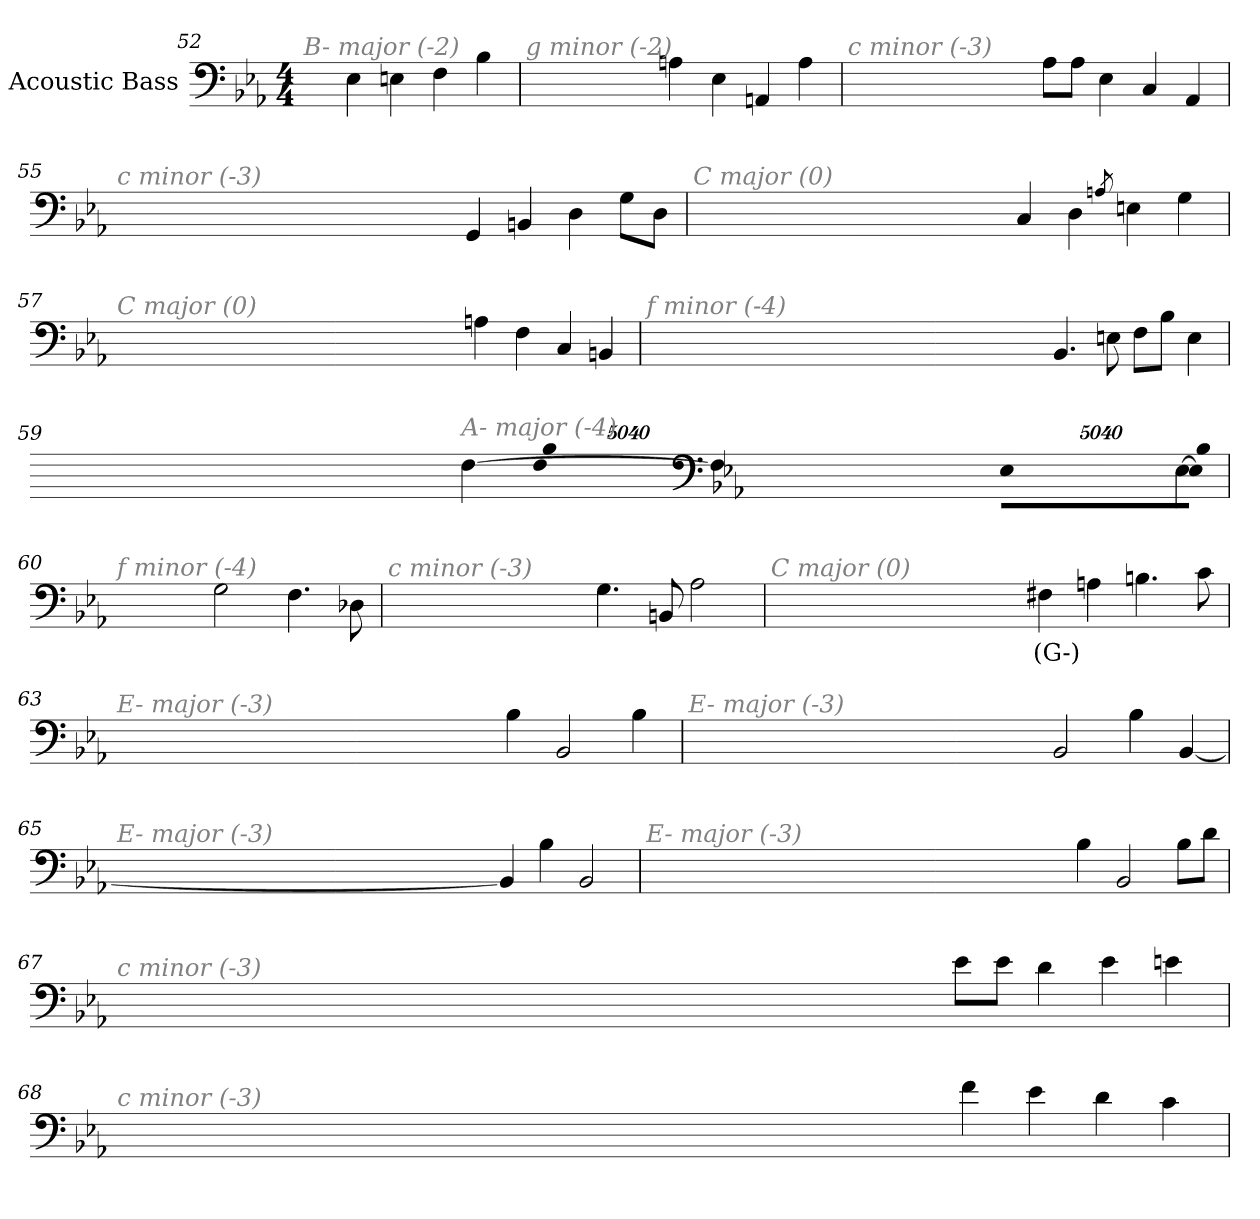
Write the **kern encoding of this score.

**kern	**text
*part1	*part1
*staff1	*staff1
*I"Acoustic Bass	*
*clefF4	*
*ITrd7c12	*
*k[b-e-a-]	*
*E-:	*
*M4/4	*
=52	=52
!LO:TX:i:color=#808080:t=B- major (-2)	!
4EE-	.
4EEn	.
4FF	.
4BB-	.
=53	=53
!LO:TX:i:color=#808080:t=g minor (-2)	!
4AAn	.
4EE-	.
4AAAn	.
4AA	.
=54	=54
!LO:TX:i:color=#808080:t=c minor (-3)	!
8AA-L	.
8AA-J	.
4EE-	.
4CC	.
4AAA-	.
=55	=55
!LO:TX:i:color=#808080:t=c minor (-3)	!
4GGG	.
4BBBn	.
4DD	.
8GGL	.
8DDJ	.
=56	=56
!LO:TX:i:color=#808080:t=C major (0)	!
4CC	.
4DD	.
8qAAn	.
4EEn	.
4GG	.
=57	=57
!LO:TX:i:color=#808080:t=C major (0)	!
4AAn	.
4FF	.
4CC	.
4BBBn	.
=58	=58
!LO:TX:i:color=#808080:t=f minor (-4)	!
4.BBB-	.
8EEn	.
8FFL	.
8BB-J	.
4EE	.
=59	=59
!LO:TX:i:color=#808080:t=A- major (-4)	!
[4EE-	.
!LO:N:vis=8	!
40320%3347EE-L]	.
!LO:N:vis=8	!
40320%3347BB-	.
!LO:N:vis=8	!
40320%3347EE-J	.
[4FF	.
!LO:N:vis=8	!
40320%3347FFL]	.
!LO:N:vis=8	!
40320%3347BB-	.
!LO:N:vis=8	!
40320%3347FFJ	.
=60	=60
!LO:TX:i:color=#808080:t=f minor (-4)	!
2GG	.
4.FF	.
8DD-X	.
=61	=61
!LO:TX:i:color=#808080:t=c minor (-3)	!
4.GG	.
8BBBn	.
2AA-	.
=62	=62
!LO:TX:i:color=#808080:t=C major (0)	!
4FF#Xi	(G-)
4AAn	.
4.BBn	.
8C	.
=63	=63
!LO:TX:i:color=#808080:t=E- major (-3)	!
4BB-	.
2BBB-	.
4BB-	.
=64	=64
!LO:TX:i:color=#808080:t=E- major (-3)	!
2BBB-	.
4BB-	.
[4BBB-	.
=65	=65
!LO:TX:i:color=#808080:t=E- major (-3)	!
4BBB-]	.
4BB-	.
2BBB-	.
=66	=66
!LO:TX:i:color=#808080:t=E- major (-3)	!
4BB-	.
2BBB-	.
8BB-L	.
8DJ	.
=67	=67
!LO:TX:i:color=#808080:t=c minor (-3)	!
8E-L	.
8E-J	.
4D	.
4E-	.
4En	.
=68	=68
!LO:TX:i:color=#808080:t=c minor (-3)	!
4F	.
4E-	.
4D	.
4C	.
=	=
*-	*-
